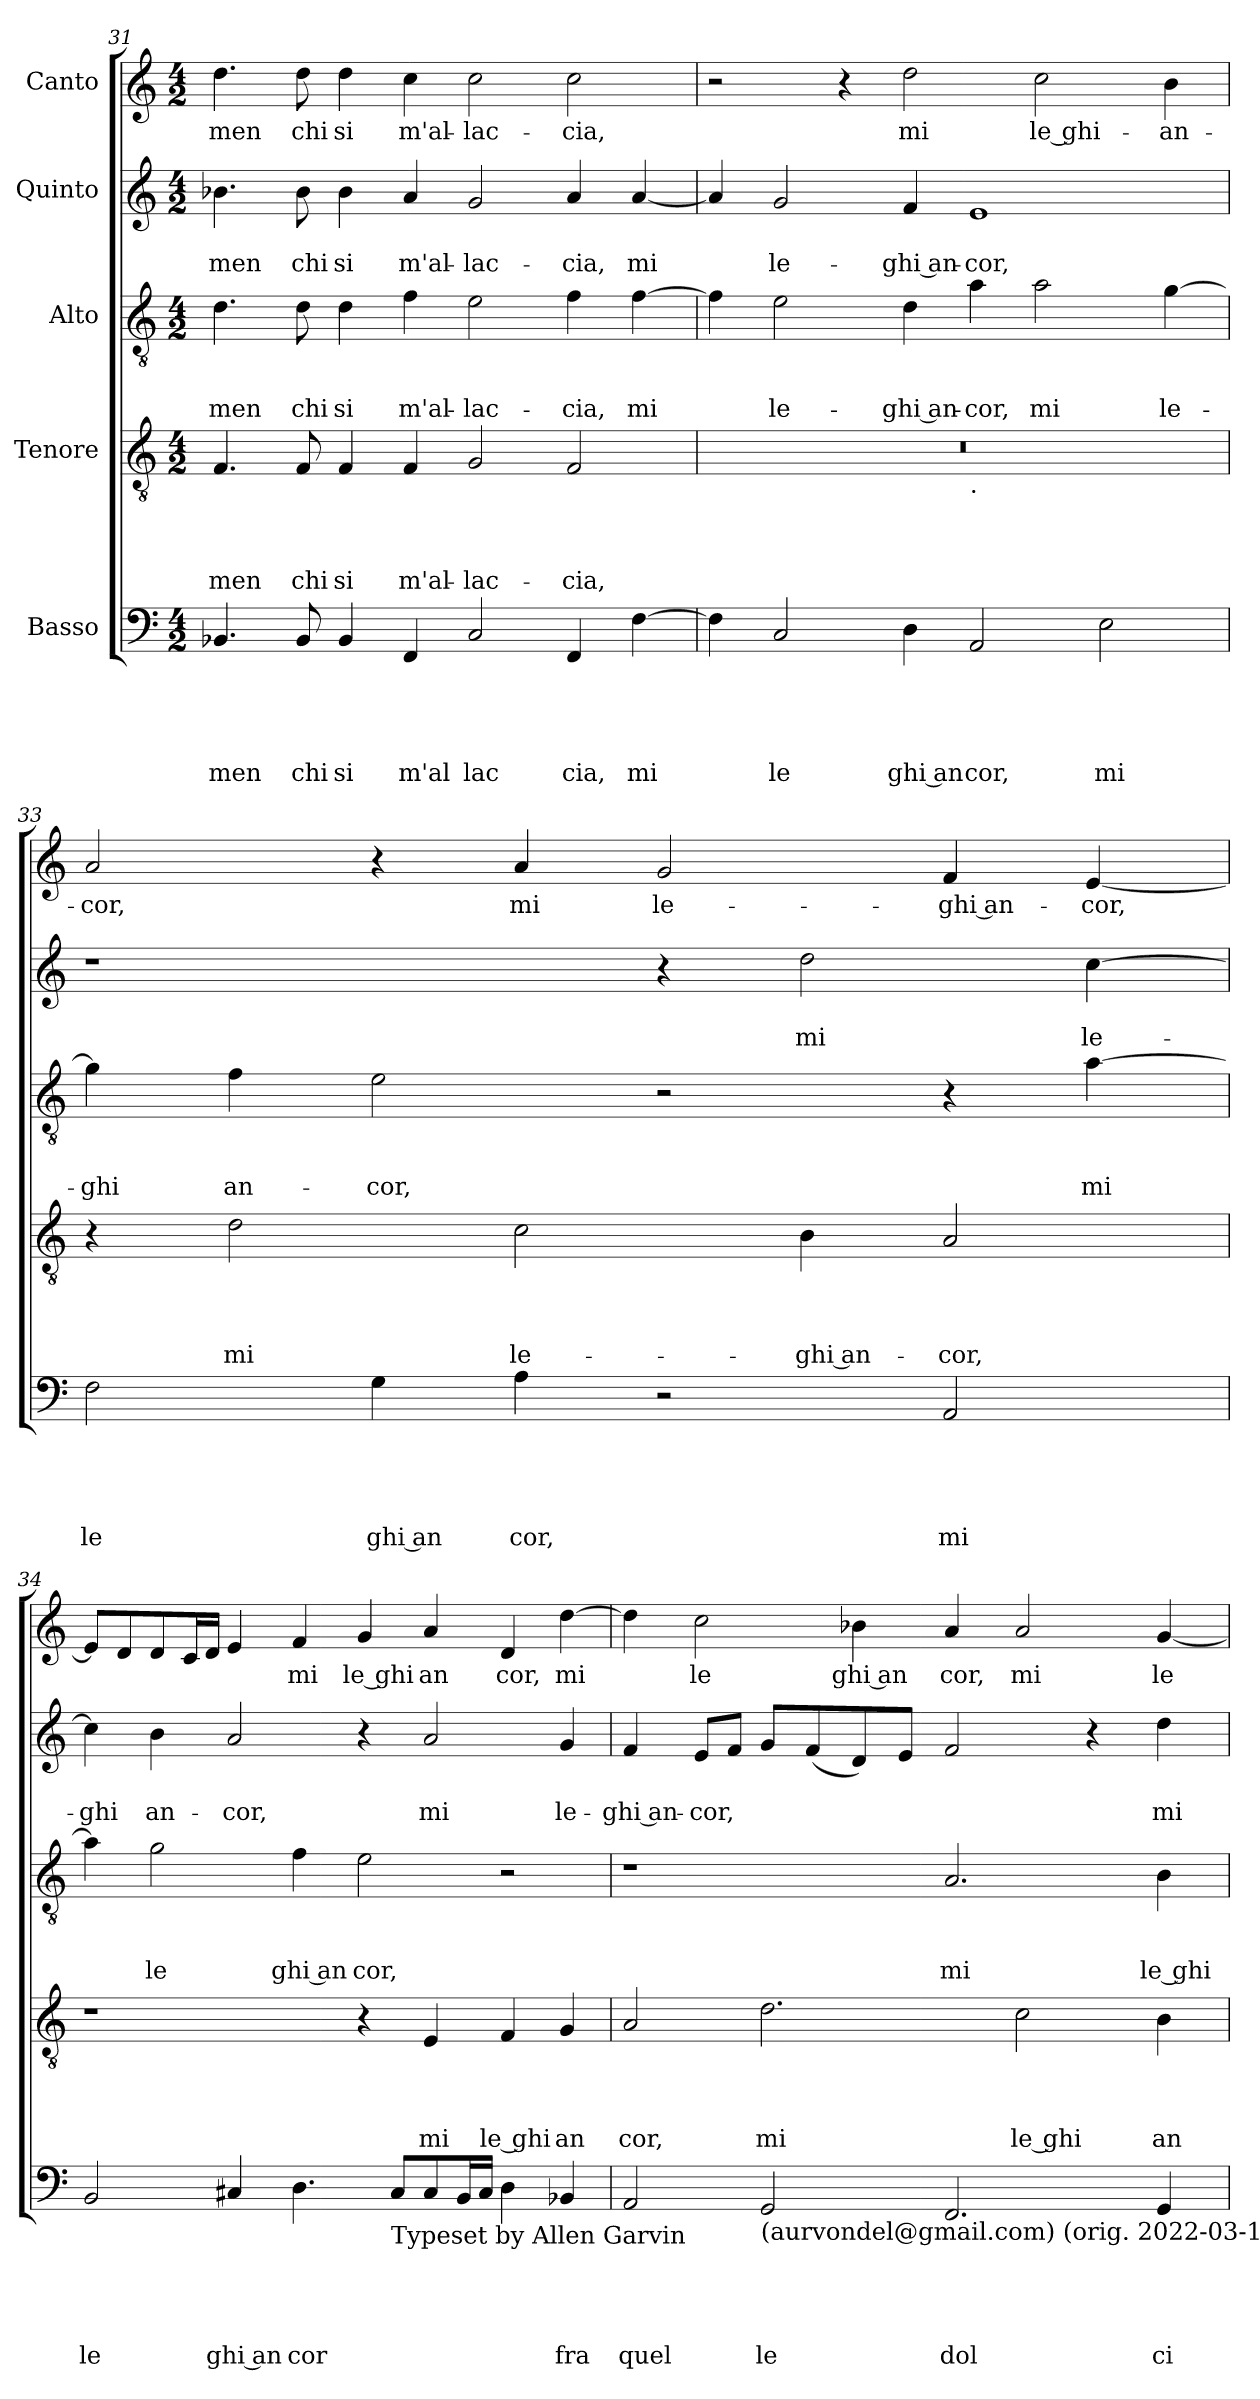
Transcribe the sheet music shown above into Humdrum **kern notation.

**kern	**text	**text	**text	**text	**text	**kern	**text	**text	**text	**text	**kern	**text	**text	**text	**kern	**text	**text	**kern	**text
*part5	*part5	*part5	*part5	*part5	*part5	*part4	*part4	*part4	*part4	*part4	*part3	*part3	*part3	*part3	*part2	*part2	*part2	*part1	*part1
*staff5	*staff5	*staff5	*staff5	*staff5	*staff5	*staff4	*staff4	*staff4	*staff4	*staff4	*staff3	*staff3	*staff3	*staff3	*staff2	*staff2	*staff2	*staff1	*staff1
*I"Basso	*	*	*	*	*	*I"Tenore	*	*	*	*	*I"Alto	*	*	*	*I"Quinto	*	*	*I"Canto	*
*clefF4	*	*	*	*	*	*clefGv2	*	*	*	*	*clefGv2	*	*	*	*clefG2	*	*	*clefG2	*
*k[]	*	*	*	*	*	*k[]	*	*	*	*	*k[]	*	*	*	*k[]	*	*	*k[]	*
*C:	*	*	*	*	*	*C:	*	*	*	*	*C:	*	*	*	*C:	*	*	*C:	*
*M4/2	*	*	*	*	*	*M4/2	*	*	*	*	*M4/2	*	*	*	*M4/2	*	*	*M4/2	*
=31	=31	=31	=31	=31	=31	=31	=31	=31	=31	=31	=31	=31	=31	=31	=31	=31	=31	=31	=31
!	!	!	!	!	!LO:LY:b	!	!	!	!	!LO:LY:b	!	!	!	!LO:LY:b	!	!	!LO:LY:b	!	!LO:LY:b
4.BB-X/	.	.	.	.	men	4.F/	.	.	.	-men	4.d\	.	.	-men	4.b-X\	.	-men	4.dd\	-men
!	!	!	!	!	!LO:LY:b	!	!	!	!	!LO:LY:b	!	!	!	!LO:LY:b	!	!	!LO:LY:b	!	!LO:LY:b
8BB-/	.	.	.	.	chi	8F/	.	.	.	chi	8d\	.	.	chi	8b-\	.	chi	8dd\	chi
!	!	!	!	!	!LO:LY:b	!	!	!	!	!LO:LY:b	!	!	!	!LO:LY:b	!	!	!LO:LY:b	!	!LO:LY:b
4BB-/	.	.	.	.	si	4F/	.	.	.	si	4d\	.	.	si	4b-\	.	si	4dd\	si
!	!	!	!	!	!LO:LY:b	!	!	!	!	!LO:LY:b	!	!	!	!LO:LY:b	!	!	!LO:LY:b	!	!LO:LY:b
4FF/	.	.	.	.	m'al	4F/	.	.	.	m'al-	4f\	.	.	m'al-	4a/	.	m'al-	4cc\	m'al-
!	!	!	!	!	!LO:LY:b	!	!	!	!	!LO:LY:b	!	!	!	!LO:LY:b	!	!	!LO:LY:b	!	!LO:LY:b
2C/	.	.	.	.	lac	2G/	.	.	.	-lac-	2e\	.	.	-lac-	2g/	.	-lac-	2cc\	-lac-
!	!	!	!	!	!LO:LY:b	!	!	!	!	!LO:LY:b	!	!	!	!LO:LY:b	!	!	!LO:LY:b	!	!LO:LY:b
4FF/	.	.	.	.	cia,	2F/	.	.	.	-cia,	4f\	.	.	-cia,	4a/	.	-cia,	2cc\	-cia,
!	!	!	!	!	!LO:LY:b	!	!	!	!	!	!	!	!	!LO:LY:b	!	!	!LO:LY:b	!	!
[>4F\	.	.	.	.	mi	.	.	.	.	.	[>4f\	.	.	mi	[<4a/	.	mi	.	.
=32	=32	=32	=32	=32	=32	=32	=32	=32	=32	=32	=32	=32	=32	=32	=32	=32	=32	=32	=32
*	*	*	*	*	*	*^	*	*	*	*	*	*	*	*	*	*	*	*	*
4F\]	.	.	.	.	.	0r	1ryy	.	.	.	.	4f\]	.	.	.	4a/]	.	.	2r	.
!	!	!	!	!	!LO:LY:b	!	!	!	!	!	!	!	!	!	!LO:LY:b	!	!	!LO:LY:b	!	!
2C/	.	.	.	.	le	.	.	.	.	.	.	2e\	.	.	le-	2g/	.	le-	.	.
.	.	.	.	.	.	.	.	.	.	.	.	.	.	.	.	.	.	.	4r	.
!	!	!	!	!	!LO:LY:b:rj	!	!	!	!	!	!	!	!	!	!LO:LY:b:rj	!	!	!LO:LY:b:rj	!	!LO:LY:b
4D\	.	.	.	.	ghi an	.	.	.	.	.	.	4d\	.	.	-ghi an-	4f/	.	-ghi an-	2dd\	mi
!	!	!	!	!	!	!	!LO:TX:b:t=.	!	!	!	!	!	!	!	!	!	!	!	!	!
!	!	!	!	!	!LO:LY:b	!	!	!	!	!	!	!	!	!	!LO:LY:b	!	!	!LO:LY:b	!	!
2AA/	.	.	.	.	cor,	.	1ryy	.	.	.	.	4a\	.	.	-cor,	1e	.	-cor,	.	.
!	!	!	!	!	!	!	!	!	!	!	!	!	!	!	!LO:LY:b	!	!	!	!	!LO:LY:b
.	.	.	.	.	.	.	.	.	.	.	.	2a\	.	.	mi	.	.	.	2cc\	le ghi-
!	!	!	!	!	!LO:LY:b	!	!	!	!	!	!	!	!	!	!	!	!	!	!	!
2E\	.	.	.	.	mi	.	.	.	.	.	.	.	.	.	.	.	.	.	.	.
!	!	!	!	!	!	!	!	!	!	!	!	!	!	!	!LO:LY:b	!	!	!	!	!LO:LY:b
.	.	.	.	.	.	.	.	.	.	.	.	[>4g\	.	.	le-	.	.	.	4b\	-an-
=33	=33	=33	=33	=33	=33	=33	=33	=33	=33	=33	=33	=33	=33	=33	=33	=33	=33	=33	=33	=33
!	!	!	!	!	!LO:LY:b	!	!	!	!	!	!	!	!	!	!LO:LY:b	!	!	!	!	!LO:LY:b
*	*	*	*	*	*	*v	*v	*	*	*	*	*	*	*	*	*	*	*	*	*
2F\	.	.	.	.	le	4r	.	.	.	.	4g\]	.	.	-ghi	1r	.	.	2a/	-cor,
!	!	!	!	!	!	!	!	!	!	!LO:LY:b	!	!	!	!LO:LY:b	!	!	!	!	!
.	.	.	.	.	.	2d\	.	.	.	mi	4f\	.	.	an-	.	.	.	.	.
!	!	!	!	!	!LO:LY:b:rj	!	!	!	!	!	!	!	!	!LO:LY:b	!	!	!	!	!
4G\	.	.	.	.	ghi an	.	.	.	.	.	2e\	.	.	-cor,	.	.	.	4r	.
!	!	!	!	!	!LO:LY:b	!	!	!	!	!LO:LY:b	!	!	!	!	!	!	!	!	!LO:LY:b
4A\	.	.	.	.	cor,	2c\	.	.	.	le-	.	.	.	.	.	.	.	4a/	mi
!	!	!	!	!	!	!	!	!	!	!	!	!	!	!	!	!	!	!	!LO:LY:b
2r	.	.	.	.	.	.	.	.	.	.	2r	.	.	.	4r	.	.	2g/	le-
!	!	!	!	!	!	!	!	!	!	!LO:LY:b:rj	!	!	!	!	!	!	!LO:LY:b	!	!
.	.	.	.	.	.	4B\	.	.	.	-ghi an-	.	.	.	.	2dd\	.	mi	.	.
!	!	!	!	!	!LO:LY:b	!	!	!	!	!LO:LY:b	!	!	!	!	!	!	!	!	!LO:LY:b:rj
2AA/	.	.	.	.	mi	2A/	.	.	.	-cor,	4r	.	.	.	.	.	.	4f/	-ghi an-
!	!	!	!	!	!	!	!	!	!	!	!	!	!	!LO:LY:b	!	!	!LO:LY:b	!	!LO:LY:b
.	.	.	.	.	.	.	.	.	.	.	[<4a\	.	.	mi	[<4cc\	.	le-	[<4e/	-cor,
!!LO:LB:g=z
=34	=34	=34	=34	=34	=34	=34	=34	=34	=34	=34	=34	=34	=34	=34	=34	=34	=34	=34	=34
!	!	!	!	!	!LO:LY:b	!	!	!	!	!	!	!	!	!	!	!	!LO:LY:b	!	!
2BB/	.	.	.	.	le	1r	.	.	.	.	4a\]	.	.	.	4cc\]	.	-ghi	8e/L]	.
.	.	.	.	.	.	.	.	.	.	.	.	.	.	.	.	.	.	8d/	.
!	!	!	!	!	!	!	!	!	!	!	!	!	!	!LO:LY:b	!	!	!LO:LY:b	!	!
.	.	.	.	.	.	.	.	.	.	.	2g\	.	.	le	4b\	.	an-	8d/	.
.	.	.	.	.	.	.	.	.	.	.	.	.	.	.	.	.	.	16c/L	.
.	.	.	.	.	.	.	.	.	.	.	.	.	.	.	.	.	.	16d/JJ	.
!	!	!	!	!	!LO:LY:b:rj	!	!	!	!	!	!	!	!	!	!	!	!LO:LY:b	!	!
4C#X/	.	.	.	.	ghi an	.	.	.	.	.	.	.	.	.	2a/	.	-cor,	4e/	.
!	!	!	!	!	!LO:LY:b	!	!	!	!	!	!	!	!	!LO:LY:b:rj	!	!	!	!	!LO:LY:b
4.D\	.	.	.	.	cor	.	.	.	.	.	4f\	.	.	ghi an	.	.	.	4f/	mi
!	!	!	!	!	!	!	!	!	!	!	!	!	!	!LO:LY:b	!	!	!	!	!LO:LY:b
.	.	.	.	.	.	4r	.	.	.	.	2e\	.	.	cor,	4r	.	.	4g/	le ghi
!LO:TX:b:t=Typeset by Allen Garvin	!	!	!	!	!	!	!	!	!	!	!	!	!	!	!	!	!	!	!
8C#/L	.	.	.	.	.	.	.	.	.	.	.	.	.	.	.	.	.	.	.
!	!	!	!	!	!	!	!	!	!	!LO:LY:b	!	!	!	!	!	!	!LO:LY:b	!	!LO:LY:b
8C#/	.	.	.	.	.	4E/	.	.	.	mi	.	.	.	.	2a/	.	mi	4a/	an
16BB/L	.	.	.	.	.	.	.	.	.	.	.	.	.	.	.	.	.	.	.
16C#/JJ	.	.	.	.	.	.	.	.	.	.	.	.	.	.	.	.	.	.	.
!	!	!	!	!	!	!	!	!	!	!LO:LY:b	!	!	!	!	!	!	!	!	!LO:LY:b
4D\	.	.	.	.	.	4F/	.	.	.	le ghi	2r	.	.	.	.	.	.	4d/	cor,
!	!	!	!	!	!LO:LY:b	!	!	!	!	!LO:LY:b	!	!	!	!	!	!	!LO:LY:b	!	!LO:LY:b
4BB-X/	.	.	.	.	fra	4G/	.	.	.	an	.	.	.	.	4g/	.	le-	[>4dd\	mi
=35	=35	=35	=35	=35	=35	=35	=35	=35	=35	=35	=35	=35	=35	=35	=35	=35	=35	=35	=35
!	!	!	!	!	!LO:LY:b	!	!	!	!	!LO:LY:b	!	!	!	!	!	!	!LO:LY:b:rj	!	!
2AA/	.	.	.	.	quel	2A/	.	.	.	cor,	1r	.	.	.	4f/	.	-ghi an-	4dd\]	.
!	!	!	!	!	!	!	!	!	!	!	!	!	!	!	!	!	!LO:LY:b	!	!LO:LY:b
.	.	.	.	.	.	.	.	.	.	.	.	.	.	.	8e/L	.	-cor,	2cc\	le
.	.	.	.	.	.	.	.	.	.	.	.	.	.	.	8f/J	.	.	.	.
!LO:TX:b:t=(aurvondel@gmail.com) (orig. 2022-03-13	!	!	!	!	!	!	!	!	!	!	!	!	!	!	!	!	!	!	!
!	!	!	!	!	!LO:LY:b	!	!	!	!	!LO:LY:b	!	!	!	!	!	!	!	!	!
2GG/	.	.	.	.	le	2.d\	.	.	.	mi	.	.	.	.	8g/L	.	.	.	.
.	.	.	.	.	.	.	.	.	.	.	.	.	.	.	(>8f/	.	.	.	.
!	!	!	!	!	!	!	!	!	!	!	!	!	!	!	!	!	!	!	!LO:LY:b:rj
.	.	.	.	.	.	.	.	.	.	.	.	.	.	.	8d/)	.	.	4b-X\	ghi an
.	.	.	.	.	.	.	.	.	.	.	.	.	.	.	8e/J	.	.	.	.
!	!	!	!	!	!LO:LY:b	!	!	!	!	!	!	!	!	!LO:LY:b	!	!	!	!	!LO:LY:b
2.FF/	.	.	.	.	dol	.	.	.	.	.	2.A/	.	.	mi	2f/	.	.	4a/	cor,
!	!	!	!	!	!	!	!	!	!	!LO:LY:b	!	!	!	!	!	!	!	!	!LO:LY:b
.	.	.	.	.	.	2c\	.	.	.	le ghi	.	.	.	.	.	.	.	2a/	mi
.	.	.	.	.	.	.	.	.	.	.	.	.	.	.	4r	.	.	.	.
!	!	!	!	!	!LO:LY:b	!	!	!	!	!LO:LY:b	!	!	!	!LO:LY:b	!	!	!LO:LY:b	!	!LO:LY:b
4GG/	.	.	.	.	ci	4B\	.	.	.	an	4B\	.	.	le ghi	4dd\	.	mi	[<4g/	le
=	=	=	=	=	=	=	=	=	=	=	=	=	=	=	=	=	=	=	=
*-	*-	*-	*-	*-	*-	*-	*-	*-	*-	*-	*-	*-	*-	*-	*-	*-	*-	*-	*-
